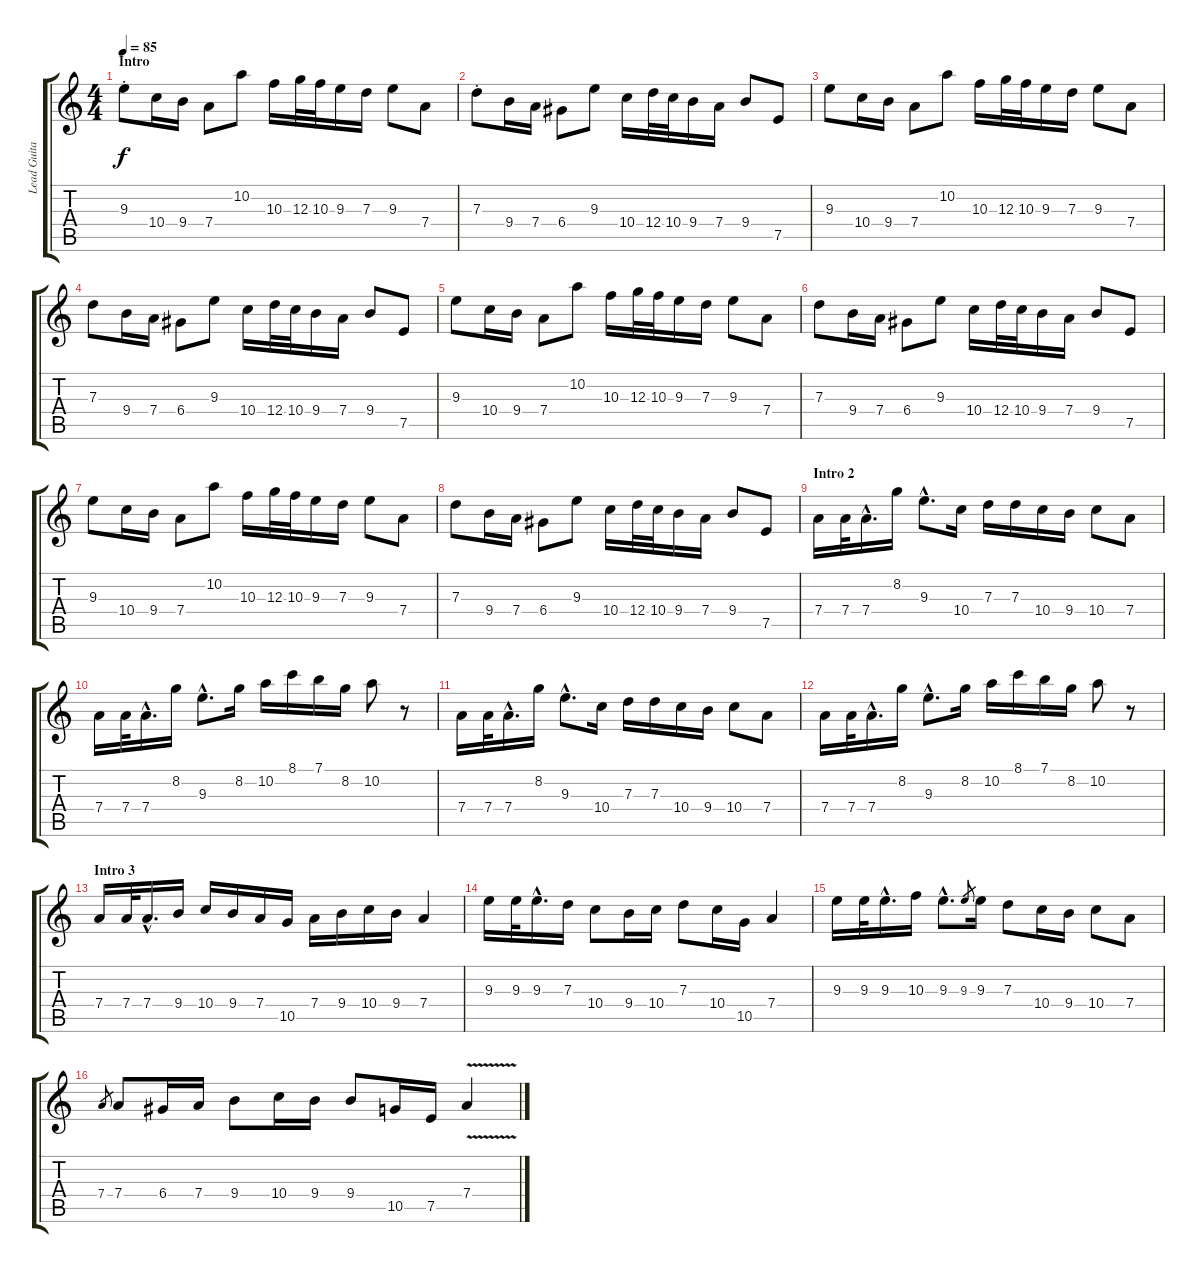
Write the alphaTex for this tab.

\track ("Lead Guitar" "Lead Guita") {instrument distortionguitar}
\staff {score tabs}
\tuning (E4 B3 G3 D3 A2 E2) {hide}
\ts (4 4)
\section ("" "Intro")
\tempo 85
\clef g2
\ks c
9.3{st}.8{dy f instrument distortionguitar} 10.4.16 9.4.16 7.4.8 10.2.8 10.3.16 12.3.32 10.3.32 9.3.16 7.3.16 9.3.8 7.4.8 |
7.3{st}.8 9.4.16 7.4.16 6.4.8 9.3.8 10.4.16 12.4.32 10.4.32 9.4.16 7.4.16 9.4.8 7.5.8 |
9.3.8 10.4.16 9.4.16 7.4.8 10.2.8 10.3.16 12.3.32 10.3.32 9.3.16 7.3.16 9.3.8 7.4.8 |
7.3.8 9.4.16 7.4.16 6.4.8 9.3.8 10.4.16 12.4.32 10.4.32 9.4.16 7.4.16 9.4.8 7.5.8 |
9.3.8 10.4.16 9.4.16 7.4.8 10.2.8 10.3.16 12.3.32 10.3.32 9.3.16 7.3.16 9.3.8 7.4.8 |
7.3.8 9.4.16 7.4.16 6.4.8 9.3.8 10.4.16 12.4.32 10.4.32 9.4.16 7.4.16 9.4.8 7.5.8 |
9.3.8 10.4.16 9.4.16 7.4.8 10.2.8 10.3.16 12.3.32 10.3.32 9.3.16 7.3.16 9.3.8 7.4.8 |
7.3.8 9.4.16 7.4.16 6.4.8 9.3.8 10.4.16 12.4.32 10.4.32 9.4.16 7.4.16 9.4.8 7.5.8 |
\section ("" "Intro 2")
7.4.16 7.4.32 7.4{hac}.16{d} 8.2.16 9.3{hac}.8{d} 10.4.16 7.3.16 7.3.16 10.4.16 9.4.16 10.4.8 7.4.8 |
7.4.16 7.4.32 7.4{hac}.16{d} 8.2.16 9.3{hac}.8{d} 8.2.16 10.2.16 8.1.16 7.1.16 8.2.16 10.2.8 r.8 |
7.4.16 7.4.32 7.4{hac}.16{d} 8.2.16 9.3{hac}.8{d} 10.4.16 7.3.16 7.3.16 10.4.16 9.4.16 10.4.8 7.4.8 |
7.4.16 7.4.32 7.4{hac}.16{d} 8.2.16 9.3{hac}.8{d} 8.2.16 10.2.16 8.1.16 7.1.16 8.2.16 10.2.8 r.8 |
\section ("" "Intro 3")
7.4.16 7.4.32 7.4{hac}.16{d} 9.4.16 10.4.16 9.4.16 7.4.16 10.5.16 7.4.16 9.4.16 10.4.16 9.4.16 7.4.4 |
9.3.16 9.3.32 9.3{hac}.16{d} 7.3.16 10.4.8 9.4.16 10.4.16 7.3.8 10.4.16 10.5.16 7.4.4 |
9.3.16 9.3.32 9.3{hac}.16{d} 10.3.16 9.3{hac}.8{d} 9.3.8{gr} 9.3.16 7.3.8 10.4.16 9.4.16 10.4.8 7.4.8 |
7.4.8{gr} 7.4.8 6.4.16 7.4.16 9.4.8 10.4.16 9.4.16 9.4.8 10.5.16 7.5.16 7.4{v}.4
